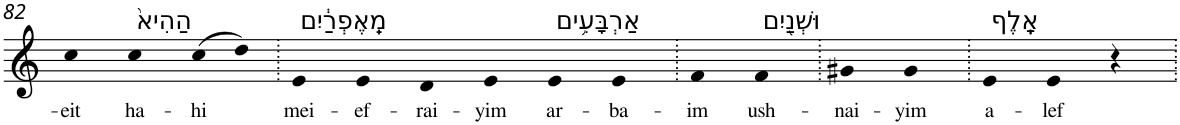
**kern	**text
*part1	*part1
*staff1	*staff1
*I"Piano	*
*I'Pno	*
!!LO:PB:g=z
*clefG2	*
*k[]	*
=82	=82
!	!LO:LY:b
4cc	-eit
!LO:TX:a:t=הַהִיא֙	!
!	!LO:LY:b
4cc	ha-
!	!LO:LY:b
(>8cc	-hi
8dd)	.
=83.	=83.
!LO:TX:a:t=מֵֽאֶפְרַ֔יִם	!
!	!LO:LY:b
4e	mei-
!	!LO:LY:b
4e	-ef-
!	!LO:LY:b
4d	-rai-
!	!LO:LY:b
4e	-yim
!LO:TX:a:t=אַרְבָּעִ֥ים	!
!	!LO:LY:b
4e	ar-
!	!LO:LY:b
4e	-ba-
=84.	=84.
!	!LO:LY:b
4f	-im
!LO:TX:a:t=וּשְׁנַ֖יִם	!
!	!LO:LY:b
4f	ush-
=85.	=85.
!	!LO:LY:b
4g#X	-nai-
!	!LO:LY:b
4g#	-yim
=86.	=86.
!LO:TX:a:t=אָֽלֶף	!
!	!LO:LY:b
4e	a-
!	!LO:LY:b
4e	-lef
4r	.
=.	=.
*-	*-
